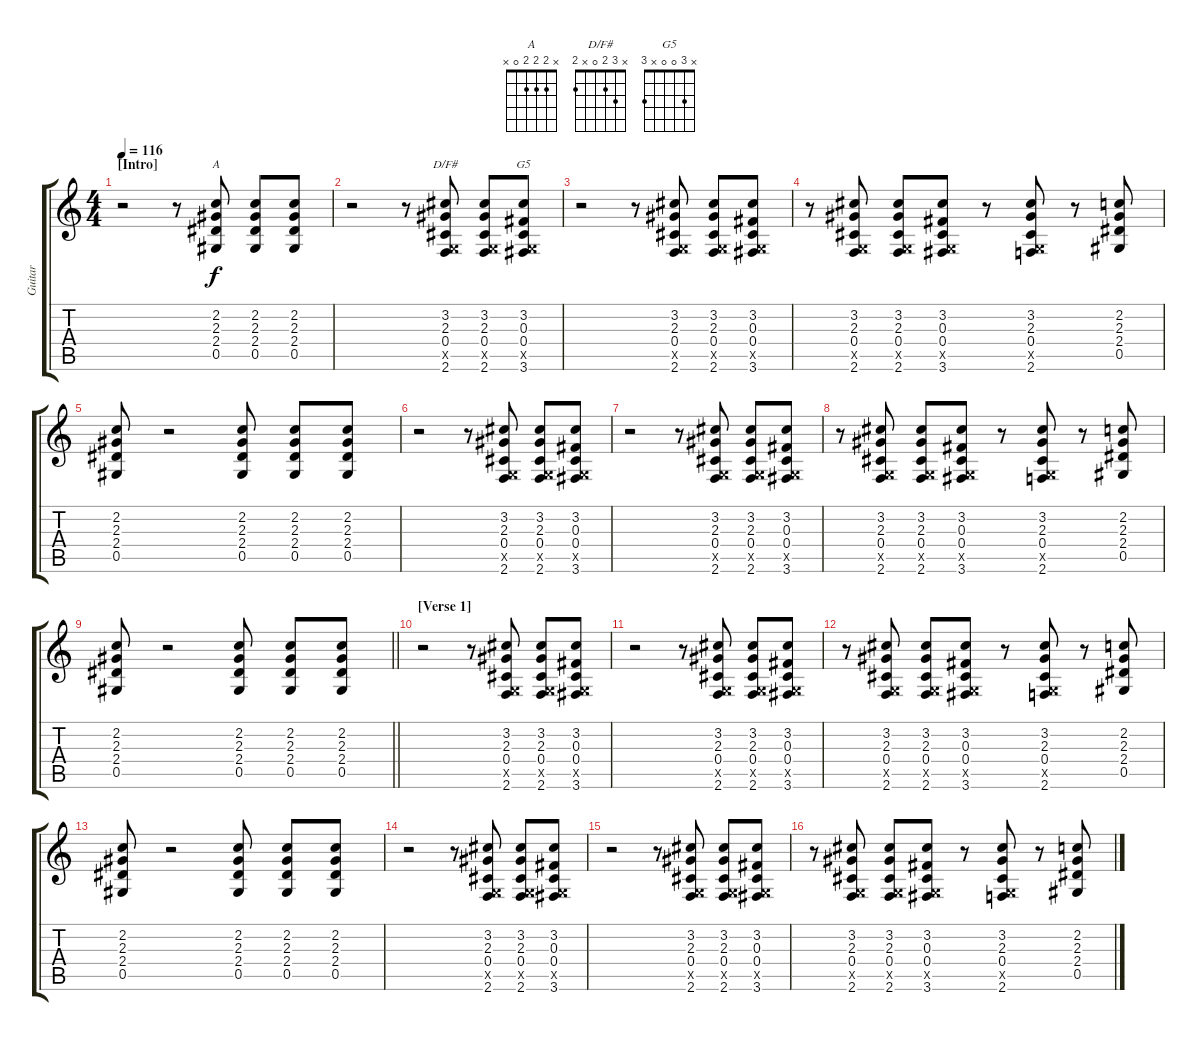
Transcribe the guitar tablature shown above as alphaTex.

\track ("Guitar" "Guitar") {instrument distortionguitar}
\staff {score tabs}
\tuning (Eb4 Bb3 Gb3 Db3 Ab2 Eb2) {hide}
\chord ("A" x 2 2 2 0 x)
\chord ("D/F#" x 3 2 0 x 2)
\chord ("G5" x 3 0 0 x 3)
\ts (4 4)
\section ("" "[Intro]")
\tempo 116
\clef g2
\ks c
r.2{dy f instrument distortionguitar} r.8 (2.2 2.3 2.4 0.5).8{ch "A"} (2.2 2.3 2.4 0.5).8 (2.2 2.3 2.4 0.5).8 |
r.2 r.8 (3.2 2.3 0.4 -1.5{x} 2.6).8{ch "D/F#"} (3.2 2.3 0.4 -1.5{x} 2.6).8 (3.2 0.3 0.4 -1.5{x} 3.6).8{ch "G5"} |
r.2 r.8 (3.2 2.3 0.4 -1.5{x} 2.6).8 (3.2 2.3 0.4 -1.5{x} 2.6).8 (3.2 0.3 0.4 -1.5{x} 3.6).8 |
r.8 (3.2 2.3 0.4 -1.5{x} 2.6).8 (3.2 2.3 0.4 -1.5{x} 2.6).8 (3.2 0.3 0.4 -1.5{x} 3.6).8 r.8 (3.2 2.3 0.4 -1.5{x} 2.6).8 r.8 (2.2 2.3 2.4 0.5).8 |
(2.2 2.3 2.4 0.5).8 r.2 (2.2 2.3 2.4 0.5).8 (2.2 2.3 2.4 0.5).8 (2.2 2.3 2.4 0.5).8 |
r.2 r.8 (3.2 2.3 0.4 -1.5{x} 2.6).8 (3.2 2.3 0.4 -1.5{x} 2.6).8 (3.2 0.3 0.4 -1.5{x} 3.6).8 |
r.2 r.8 (3.2 2.3 0.4 -1.5{x} 2.6).8 (3.2 2.3 0.4 -1.5{x} 2.6).8 (3.2 0.3 0.4 -1.5{x} 3.6).8 |
r.8 (3.2 2.3 0.4 -1.5{x} 2.6).8 (3.2 2.3 0.4 -1.5{x} 2.6).8 (3.2 0.3 0.4 -1.5{x} 3.6).8 r.8 (3.2 2.3 0.4 -1.5{x} 2.6).8 r.8 (2.2 2.3 2.4 0.5).8 |
\barLineRight lightlight
(2.2 2.3 2.4 0.5).8 r.2 (2.2 2.3 2.4 0.5).8 (2.2 2.3 2.4 0.5).8 (2.2 2.3 2.4 0.5).8 |
\section ("" "[Verse 1]")
r.2 r.8 (3.2 2.3 0.4 -1.5{x} 2.6).8 (3.2 2.3 0.4 -1.5{x} 2.6).8 (3.2 0.3 0.4 -1.5{x} 3.6).8 |
r.2 r.8 (3.2 2.3 0.4 -1.5{x} 2.6).8 (3.2 2.3 0.4 -1.5{x} 2.6).8 (3.2 0.3 0.4 -1.5{x} 3.6).8 |
r.8 (3.2 2.3 0.4 -1.5{x} 2.6).8 (3.2 2.3 0.4 -1.5{x} 2.6).8 (3.2 0.3 0.4 -1.5{x} 3.6).8 r.8 (3.2 2.3 0.4 -1.5{x} 2.6).8 r.8 (2.2 2.3 2.4 0.5).8 |
(2.2 2.3 2.4 0.5).8 r.2 (2.2 2.3 2.4 0.5).8 (2.2 2.3 2.4 0.5).8 (2.2 2.3 2.4 0.5).8 |
r.2 r.8 (3.2 2.3 0.4 -1.5{x} 2.6).8 (3.2 2.3 0.4 -1.5{x} 2.6).8 (3.2 0.3 0.4 -1.5{x} 3.6).8 |
r.2 r.8 (3.2 2.3 0.4 -1.5{x} 2.6).8 (3.2 2.3 0.4 -1.5{x} 2.6).8 (3.2 0.3 0.4 -1.5{x} 3.6).8 |
r.8 (3.2 2.3 0.4 -1.5{x} 2.6).8 (3.2 2.3 0.4 -1.5{x} 2.6).8 (3.2 0.3 0.4 -1.5{x} 3.6).8 r.8 (3.2 2.3 0.4 -1.5{x} 2.6).8 r.8 (2.2 2.3 2.4 0.5).8
